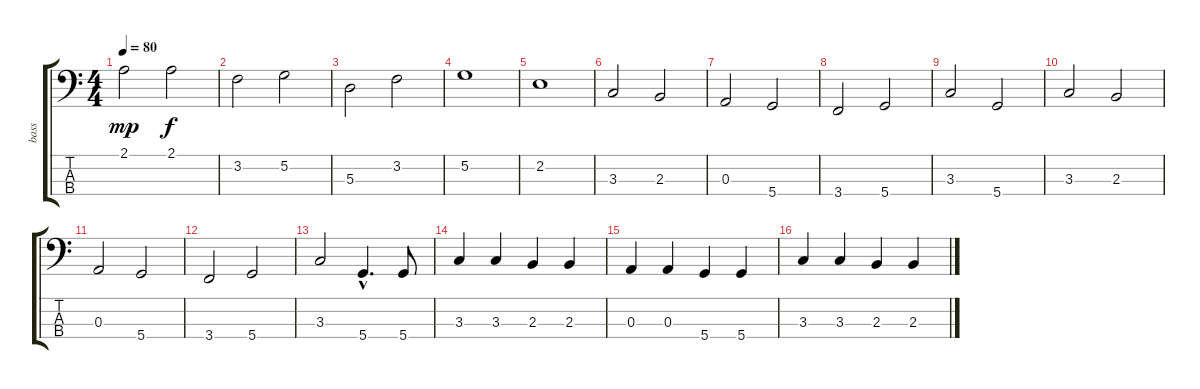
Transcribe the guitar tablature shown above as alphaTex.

\track ("bass" "bass") {instrument electricbasspick}
\staff {score tabs}
\tuning (G2 D2 A1 D1) {hide}
\ts (4 4)
\tempo 80
\clef f4
\ks c
2.1.2{dy mp} 2.1.2{dy f} |
3.2.2 5.2.2 |
5.3.2 3.2.2 |
5.2.1 |
2.2.1 |
3.3.2 2.3.2 |
0.3.2 5.4.2 |
3.4.2 5.4.2 |
3.3.2 5.4.2 |
3.3.2 2.3.2 |
0.3.2 5.4.2 |
3.4.2 5.4.2 |
3.3.2 5.4{hac}.4{d} 5.4.8 |
3.3.4 3.3.4 2.3.4 2.3.4 |
0.3.4 0.3.4 5.4.4 5.4.4 |
3.3.4 3.3.4 2.3.4 2.3.4
